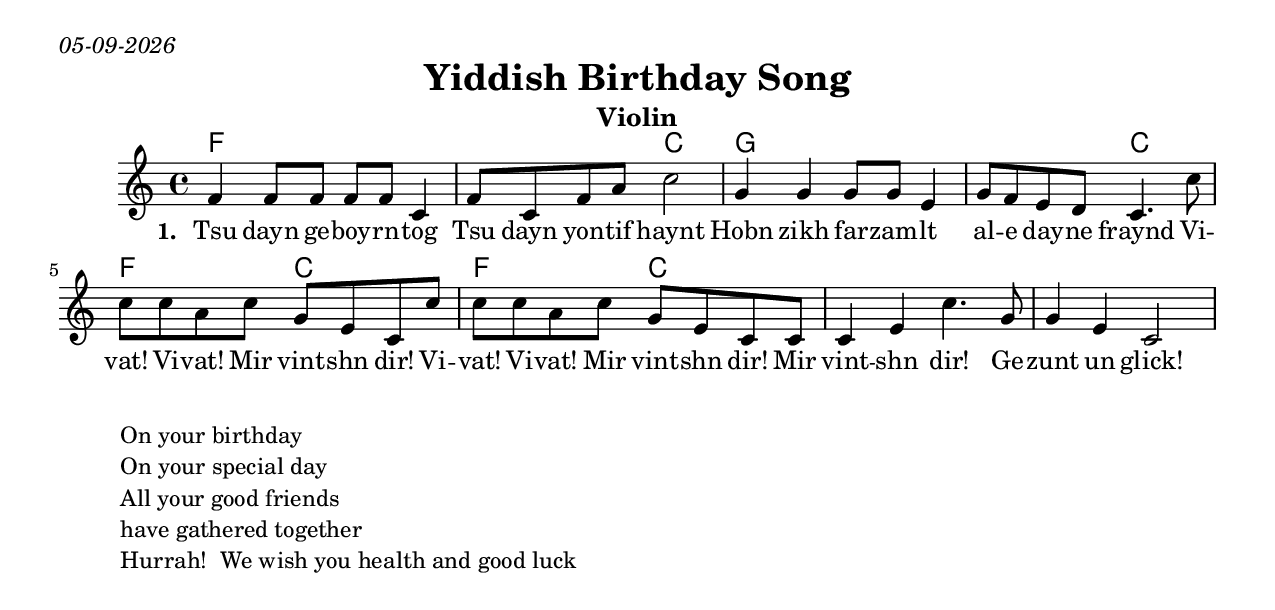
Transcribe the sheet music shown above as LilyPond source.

\version "2.18.0"
\include "english.ly"
\paper{
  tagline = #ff
  print-all-headers = ##t
  #(set-paper-size "letter")
}
date = #(strftime "%d-%m-%Y" (localtime (current-time)))

\markup{ \italic{ \date }  }

%\markup{ Got something to say? }

global = {
  \clef treble
  \key c \major
  \time 4/4
  \set Score.markFormatter = #format-mark-box-alphabet
}

%#################################### Melody ########################
%melody =  \transpose c d \relative c' {  %transpose for clarinet
melody = \relative c' {
  \global
   f4 f8 f f f c4
   f8 c f a c2
   g4 g g8 g e4|
   g8 f e d c4. c'8

   c8 c a c g e c c'
   c8 c a c g e c c
   c4 e c'4. g8
   g4 e c2
  }

%################################# Lyrics #####################
\addlyrics{ \set stanza = #"1. "
Tsu dayn ge -- boy -- rn -- tog
Tsu dayn yon -- tif haynt
Hobn zikh far -- zam -- lt al -- e day -- ne fraynd
Vi -- vat! Vi -- vat! Mir vint -- shn dir!
Vi -- vat! Vi -- vat! Mir vint -- shn dir!
Mir vint -- shn dir!
Ge -- zunt un glick!
}
%################################# Chords #######################
harmonies = \chordmode {
 f2*3 c2
 g2*3 c2
  f2 c2
  f2 c2 *5

}

\score {
  <<
    \new ChordNames {
      \set chordChanges = ##f
      \harmonies
    }
    \new Staff   \melody
  >>
  \header{
    title= "Yiddish Birthday Song"
    subtitle=""
    composer= ""
    instrument = "Violin"
    arranger= ""
  }
  \layout{indent = 1.0\cm}
  \midi {
    \tempo 4 = 120

    % \midi { }
  }
}

% more verses:
\markup{}
\markup {
  \fill-line {
    \hspace #0.1 % distance from left margin
    \column {
      \line {
	\column {
	  ""
"On your birthday"
"On your special day"
"All your good friends"
"have gathered together"
"Hurrah!  We wish you health and good luck"
	}
      }
      \hspace #0.2 % vertical distance between verses
      \line {
	\column {
	 ""
	}
      }
    }
    \hspace #0.1  % horiz. distance between columns
    \column {
      \line {
	\column {
	  ""
	}
      }
      \hspace #0.2 % distance between verses
      \line {
	\column {
	 ""
	}
      }
    }
    \hspace #0.1 % distance to right margin
  }
}

%}
